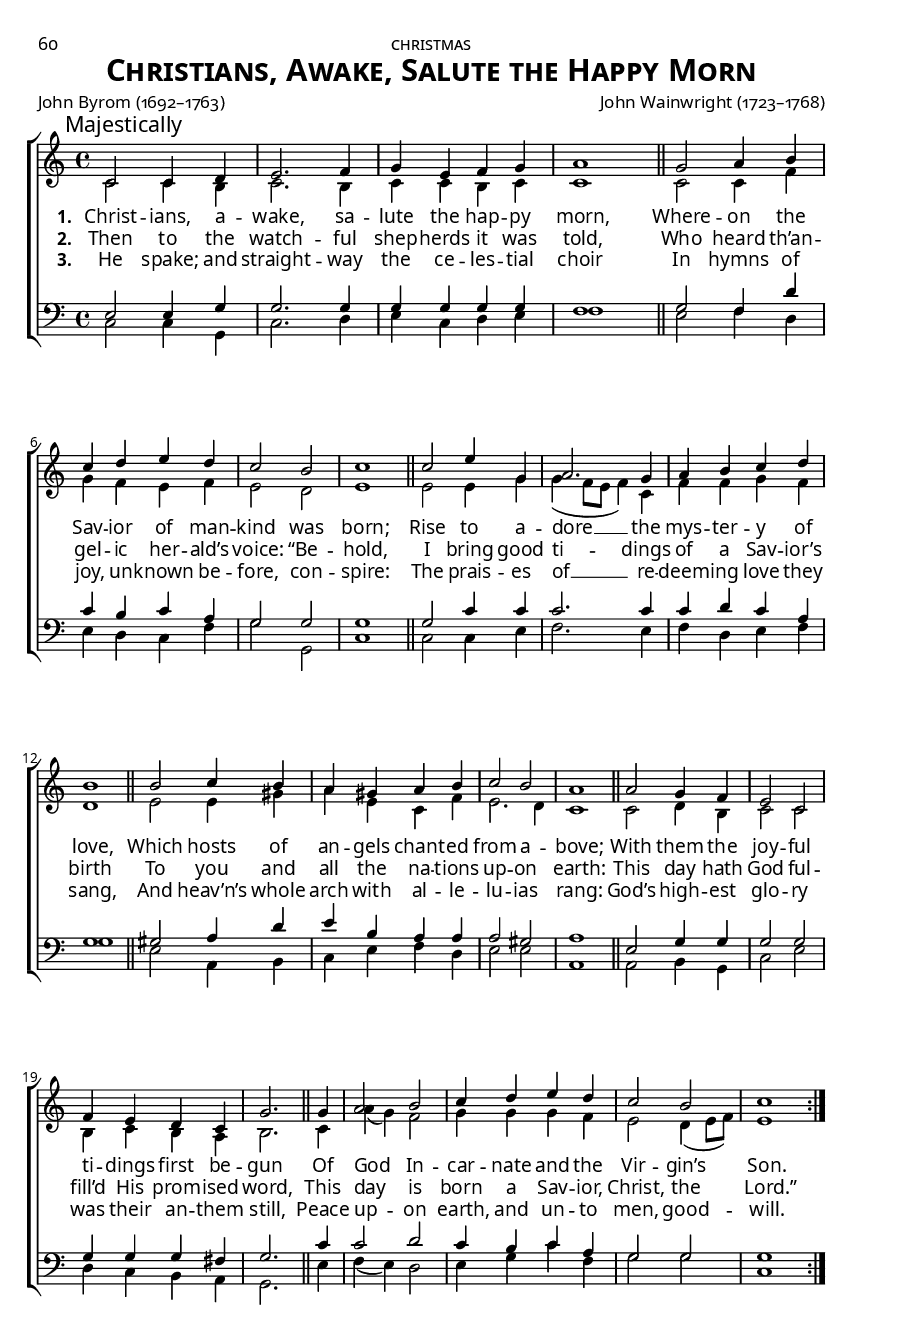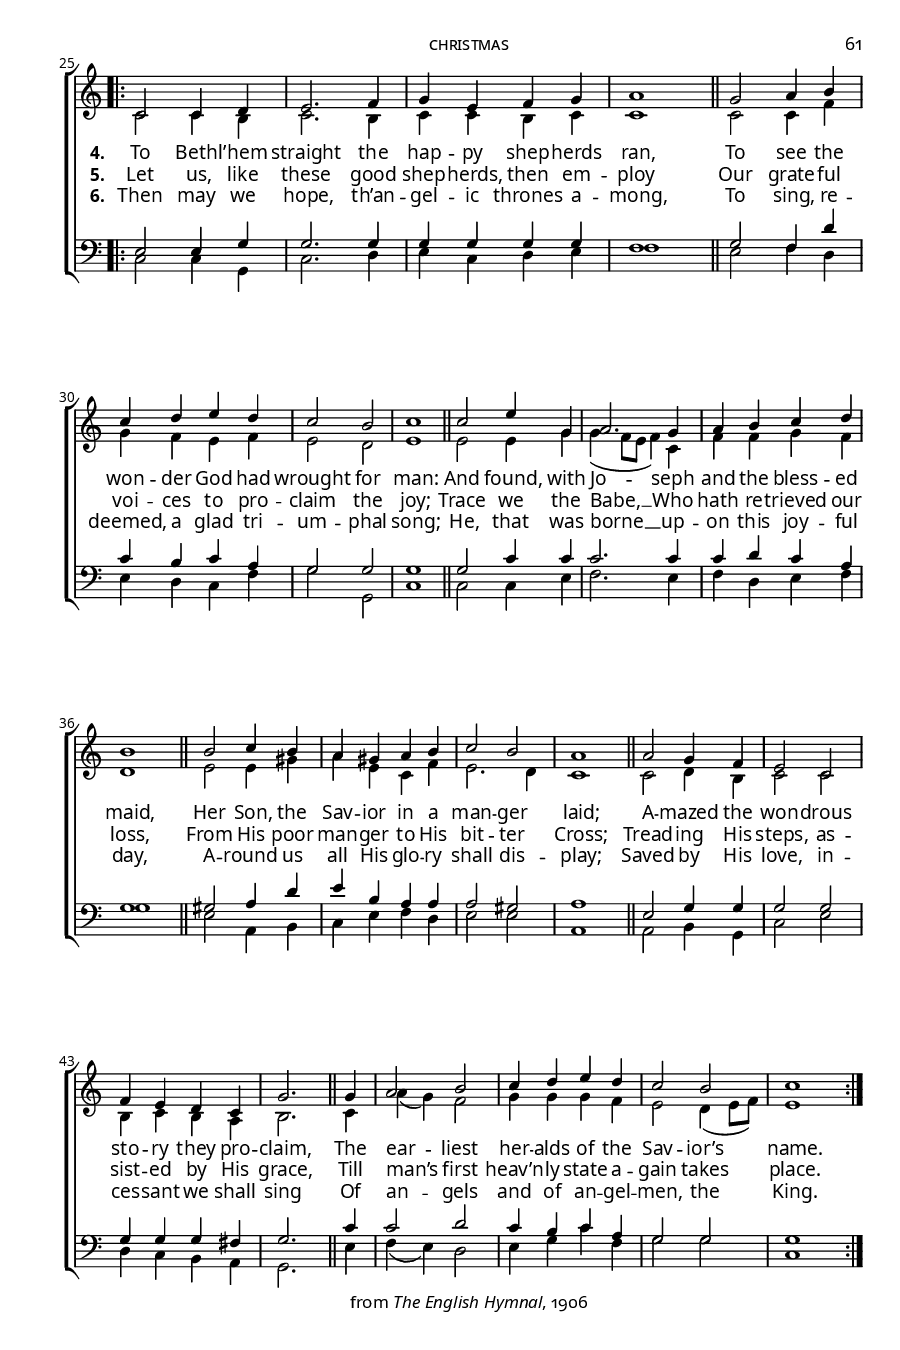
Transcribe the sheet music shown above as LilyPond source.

\version "2.14.2"
\include "util.ly"
\header {
  title = \markup{\override #'(font-name . "Garamond Premier Pro Semibold"){ \abs-fontsize #15 \smallCapsOldStyle"Christians, Awake, Salute the Happy Morn"}}
  poet = \markup\oldStyleNum"John Byrom (1692–1763)"
  composer = \markup\oldStyleNum"John Wainwright (1723–1768)"
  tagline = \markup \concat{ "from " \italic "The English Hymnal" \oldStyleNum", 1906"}
}
\paper {
  paper-height = 9\in
  paper-width = 6\in
  indent = 0\in
  %system-system-spacing = #'((basic-distance . 10) (padding . 0))
  %system-system-spacing =
  %  #'((basic-distance . 0)
  %     (minimum-distance . 0)
  %     (padding . -1)
  %     (stretchability . 100))
  ragged-last-bottom = ##f
  ragged-bottom = ##f
  two-sided = ##t
  inner-margin = 0.5\in
  outer-margin = 0.25\in
  top-margin = 0.25\in
  bottom-margin = 0.25\in
  first-page-number = #060
  print-first-page-number = ##t
  headerLine = \markup{\override #'(font-name . "Garamond Premier Pro") \smallCapsOldStyle"christmas"}
  oddHeaderMarkup = \markup\fill-line{
     \override #'(font-name . "Garamond Premier Pro")\abs-fontsize #8.5
     \combine 
        \fill-line{"" \on-the-fly #print-page-number-check-first
        \oldStylePageNum""
        }
        \fill-line{\headerLine}
  }
  evenHeaderMarkup = \markup {
     \override #'(font-name . "Garamond Premier Pro")\abs-fontsize #8.5
     \combine
        \on-the-fly #print-page-number-check-first
        \oldStylePageNum""
        \fill-line{\headerLine}
  }
}
#(set-global-staff-size 15) \paper{ #(define fonts (make-pango-font-tree "GoudyOlSt BT" "Garamond Premier Pro" "Garamond Premier Pro" (/ 15 20))) }
global = {
  \key c \major
  \time 4/4
  \override DynamicLineSpanner #'staff-padding = #0.0
  \override DynamicLineSpanner #'Y-extent = #'(0 . 0)
}

sopMusic = \relative c' {
  \repeat volta 3 {
    c2 c4 d |
    e2. f4 |
    g e f g |
    a1 \bar "||"
    g2 a4 b |
    
    c d e d |
    c2 b |
    c1 \bar "||"
    c2 e4 g, |
    a2. g4 |
    a b c d |
    b1 \bar "||"
    
    b2 c4 b |
    a gis a b |
    c2 b |
    a1 \bar "||"
    a2 g4 f |
    e2 c |
    
    f4 e d c |
    g'2. \bar"||" g4 |
    a2 b |
    c4 d e d |
    c2 b |
    c1 \break
  }
}
sopWords = \lyricmode {
  
}

altoMusic = \relative c' {
  c2 c4 b |
  c2. b4 |
  c c b c |
  c1 |
  c2 c4 f |
  
  g f e f |
  e2 d |
  e1 |
  e2 e4 g |
  g( f8[ e] f4) c4 |
  f f g f |
  d1 |
  
  e2 e4 gis |
  a e c f |
  e2. d4 |
  c1 |
  c2 d4 b |
  c2 c |
  
  b4 c b a |
  b2. c4 |
  a'( g) f2 |
  g4 g g f |
  e2 d4( e8[ f]) |
  e1
}
altoWords = \lyricmode {
  \dropLyricsVII
  \set stanza = #"1. "
  \set associatedVoice = "altos"
  Christ -- ians, a -- wake, sa -- lute the hap -- py morn,
  Where -- on the Sav -- ior of man -- kind was born;
  Rise to a -- dore __ the mys -- ter -- y of love,
  \unset associatedVoice
  Which hosts of an -- gels chant -- ed from a -- bove;
  With them the joy -- ful ti -- dings first be -- gun
  Of God In -- car -- nate and the Vir -- gin’s Son.
  
  \set stanza = #"4. "
  \set associatedVoice = "altos"
  To Beth -- l’hem straight the hap -- py shep -- herds ran,
  To see the won -- der God had wrought for man:
  And found, with Jo -- seph and the bless -- ed maid,
  \unset associatedVoice
  Her Son, the Sav -- ior in a man -- ger laid;
  A -- mazed the won -- drous sto -- ry they pro -- claim,
  The ear -- liest her -- alds of the Sav -- ior’s name.
}
altoWordsII = \lyricmode {
  \dropLyricsVII
  \set stanza = #"2. "
  \set associatedVoice = "altos"
  Then to the watch -- ful shep -- herds it was told,
  Who heard th’an -- gel -- ic her -- ald’s voice: “Be -- hold,
  I bring good ti -- dings of a Sav -- ior’s birth
  \unset associatedVoice
  To you and all the na -- tions up -- on earth:
  This day hath God ful -- fill’d His prom -- ised word,
  This day is born a Sav -- ior, Christ, the Lord.”
  
  \set stanza = #"5. "
  \set associatedVoice = "altos"
  Let us, like these good shep -- herds, then em -- ploy
  Our grate -- ful voi -- ces to pro -- claim the joy;
  Trace we the Babe, __ Who hath re -- trieved our loss,
  \unset associatedVoice
  From His poor man -- ger to His bit -- ter Cross;
  Tread -- ing His steps, as -- sist -- ed by His grace,
  Till man’s first heav’n -- ly state a -- gain takes place.
}
altoWordsIII = \lyricmode {
  \dropLyricsVII
  \set stanza = #"3. "
  \set associatedVoice = "altos"
  He spake; and straight -- way the ce -- les -- tial choir
  In hymns of joy, un -- known be -- fore, con -- spire:
  The prais -- es of __ re -- deem -- ing love they sang,
  \unset associatedVoice
  And heav’n’s whole arch with al -- le -- lu -- ias rang:
  God’s high -- est glo -- ry was their an -- them still,
  Peace up -- on earth, and un -- to men, good -- will.
  
  \set stanza = #"6. "
  \set associatedVoice = "altos"
  Then may we hope, th’an -- gel -- ic thrones a -- mong,
  To sing, re -- deemed, a glad tri -- um -- phal song;
  He, that was borne __ up -- on this joy -- ful day,
  \unset associatedVoice
  A -- round us all His glo -- ry shall dis -- play;
  Saved by His love, in -- ces -- sant we shall sing
  Of an -- gels and of an -- gel -- men, the King.
}
altoWordsIV = \lyricmode {
}
altoWordsV = \lyricmode {
}
altoWordsVI = \lyricmode {
}

tenorMusic = \relative c {
  e2 e4 g |
  g2. g4 |
  g g g g |
  f1 |
  g2 f4 d' |
  
  c b c a |
  g2 g |
  g1 |
  g2 c4 c |
  c2. c4 |
  c d c a |
  g1 |
  
  gis2 a4 d |
  e b a a |
  a2 gis |
  a1 |
  e2 g4 g |
  g2 g |
  
  g4 g g fis |
  g2. c4 |
  c2 d |
  c4 b c a |
  g2 g |
  g1
}
tenorWords = \lyricmode {

}

bassMusic = \relative c {
  c2 c4 g |
  c2. d4 |
  e c d e |
  f1 |
  e2 f4 d |
  e d c f |
  g2 g, |
  c1 |
  c2 c4 e |
  f2. e4 |
  f d e f |
  g1 |
  
  e2 a,4 b |
  c e f d |
  e2 e |
  a,1 |
  a2 b4 g |
  c2 e |
  
  d4 c b a |
  g2. e'4 |
  f( e) d2 |
  e4 g c f, |
  g2 g |
  c,1
}
bassWords = \lyricmode {

}

\score {
  <<
   \new ChoirStaff <<
%    \new Lyrics = sopranos \with { \override VerticalAxisGroup #'nonstaff-relatedstaff-spacing = #'((basic-distance . 1)) }
    \new Staff = women <<
      \new Voice = "sopranos" { \voiceOne << \global {\once \override Score.RehearsalMark #'self-alignment-X = #LEFT \mark "Majestically" \sopMusic \sopMusic} >> }
      \new Voice = "altos" { \voiceTwo << \global \repeat unfold 2 \altoMusic >> }
    >>
    \new Lyrics \with { alignAboveContext = #"women" \override VerticalAxisGroup #'nonstaff-relatedstaff-spacing = #'((basic-distance . 1))} \lyricsto "sopranos" \sopWords
   \new Staff = men <<
      \clef bass
      \new Voice = "tenors" { \voiceOne << \global \repeat unfold 2 \tenorMusic >> }
      \new Voice = "basses" { \voiceTwo << \global \repeat unfold 2 \bassMusic >> }
    >>
    \new Lyrics = "altosVI"  \with { alignBelowContext = #"women" 
      \override VerticalAxisGroup #'nonstaff-relatedstaff-spacing = #'((basic-distance . 1))
      } \lyricsto "basses" \altoWordsVI
    \new Lyrics = "altosV"  \with { alignBelowContext = #"women" 
      \override VerticalAxisGroup #'nonstaff-relatedstaff-spacing = #'((basic-distance . 1))
      } \lyricsto "basses" \altoWordsV
    \new Lyrics = "altosIV"  \with { alignBelowContext = #"women" 
      \override VerticalAxisGroup #'nonstaff-relatedstaff-spacing = #'((basic-distance . 1))
      } \lyricsto "basses" \altoWordsIV
    \new Lyrics = "altosIII"  \with { alignBelowContext = #"women" 
      \override VerticalAxisGroup #'nonstaff-relatedstaff-spacing = #'((basic-distance . 1))
      } \lyricsto "basses" \altoWordsIII
    \new Lyrics = "altosII"  \with { alignBelowContext = #"women" 
      \override VerticalAxisGroup #'nonstaff-relatedstaff-spacing = #'((basic-distance . 1))
      } \lyricsto "basses" \altoWordsII
    \new Lyrics = "altos"  \with { alignBelowContext = #"women" 
      \override VerticalAxisGroup #'nonstaff-relatedstaff-spacing = #'((basic-distance . 1))
      } \lyricsto "basses" \altoWords
    \new Lyrics \with { alignAboveContext = #"men" \override VerticalAxisGroup #'nonstaff-relatedstaff-spacing = #'((basic-distance . 1)) } \lyricsto "tenors" \tenorWords
    \new Lyrics \with { alignBelowContext = #"men" \override VerticalAxisGroup #'nonstaff-relatedstaff-spacing = #'((basic-distance . 1)) } \lyricsto "basses" \bassWords
  >>
%    \new PianoStaff << \new Staff { \new Voice { \pianoRH } } \new Staff { \clef "bass" \pianoLH } >>
  >>
  \layout {
    \context {
      \Score
%      \override SpacingSpanner #'base-shortest-duration = #(ly:make-moment 1 2)
%      \override SpacingSpanner #'common-shortest-duration = #(ly:make-moment 1 2)
    }
    \context {
      % Remove all empty staves
      % \Staff \RemoveEmptyStaves \override VerticalAxisGroup #'remove-first = ##t
    }
    \context {
      \Lyrics
      \override LyricText #'X-offset = #center-on-word
    }
  }
  \midi {
    \tempo 4 = 135
    \set Staff.midiInstrument = "flute"
  
    \context {
      \Voice
      \remove "Dynamic_performer"
    }
  }
}
